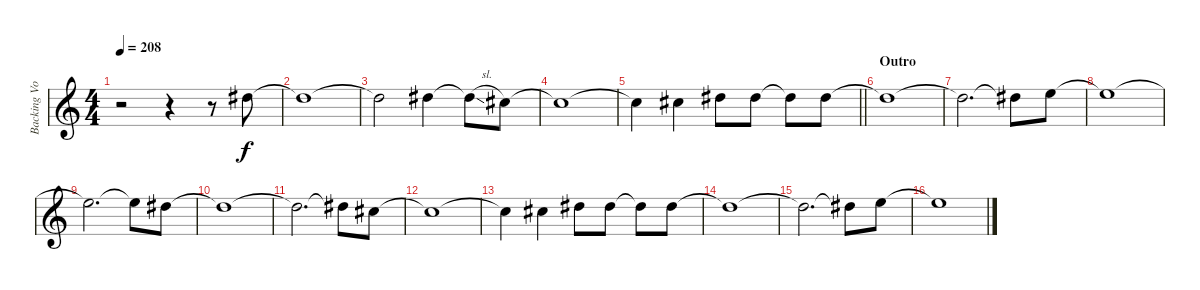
\track ("Backing Vocals" "Backing Vo") {instrument distortionguitar}
\staff {score}
\tuning (Eb4 Bb3 Gb3 Db3 Ab2 Eb2) {hide}
\ts (4 4)
\tempo 208
\clef g2
\ks c
r.2{dy f} r.4 r.8 5.2.8 |
5.2{t}.1 |
5.2{t}.2 5.2.4 5.2{sl t}.8 3.2.8 |
3.2{t}.1 |
\barLineRight lightlight
3.2{t}.4 3.2.4 5.2.8 5.2.8 5.2{t}.8 5.2.8 |
\section ("" "Outro")
5.2{t}.1 |
5.2{t}.2{d} 5.2{t}.8 6.2.8 |
6.2{t}.1 |
6.2{t}.2{d} 6.2{t}.8 5.2.8 |
5.2{t}.1 |
5.2{t}.2{d} 5.2{t}.8 3.2.8 |
3.2{t}.1 |
3.2{t}.4 3.2.4 5.2.8 5.2.8 5.2{t}.8 5.2.8 |
5.2{t}.1 |
5.2{t}.2{d} 5.2{t}.8 6.2.8 |
6.2{t}.1
